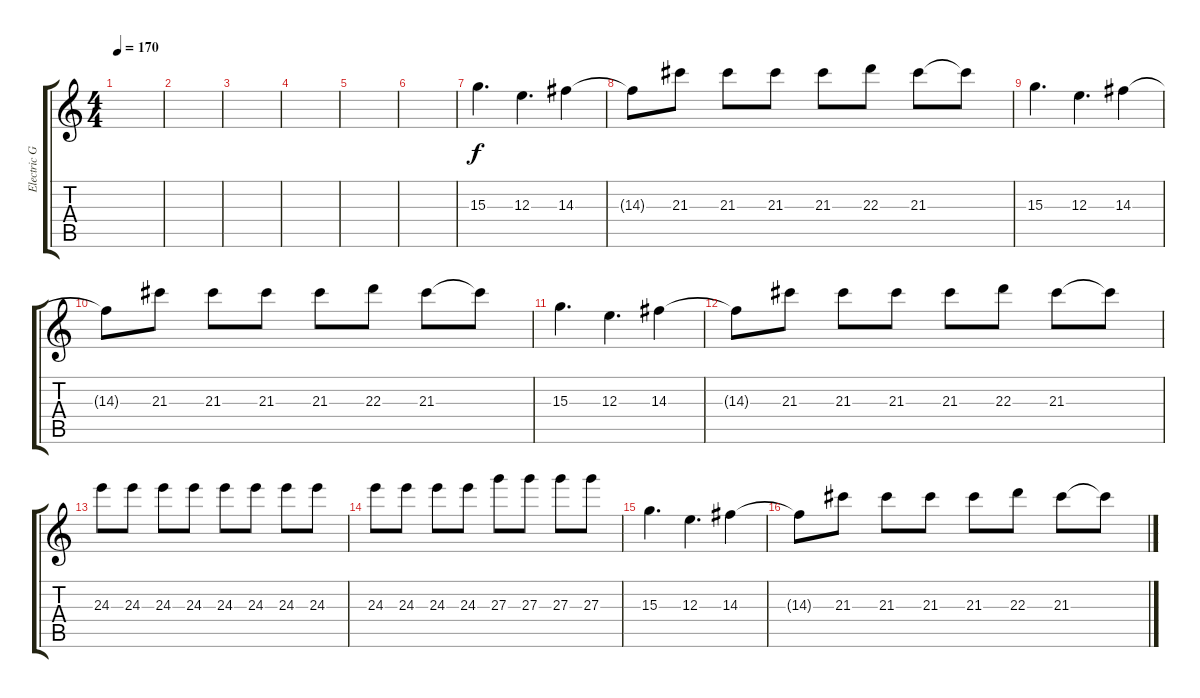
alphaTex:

\track ("Electric Guitar" "Electric G") {instrument overdrivenguitar}
\staff {score tabs}
\tuning (Db4 Ab3 E3 B2 Gb2 B1) {hide}
\ts (4 4)
\tempo 170
\clef g2
\ks c
|
|
|
|
|
|
15.3.4{d} 12.3.4{d} 14.3.4 |
14.3{t}.8 21.3.8 21.3.8 21.3.8 21.3.8 22.3.8 21.3.8 21.3{t}.8 |
15.3.4{d} 12.3.4{d} 14.3.4 |
14.3{t}.8 21.3.8 21.3.8 21.3.8 21.3.8 22.3.8 21.3.8 21.3{t}.8 |
15.3.4{d} 12.3.4{d} 14.3.4 |
14.3{t}.8 21.3.8 21.3.8 21.3.8 21.3.8 22.3.8 21.3.8 21.3{t}.8 |
24.3.8 24.3.8 24.3.8 24.3.8 24.3.8 24.3.8 24.3.8 24.3.8 |
24.3.8 24.3.8 24.3.8 24.3.8 27.3.8 27.3.8 27.3.8 27.3.8 |
15.3.4{d} 12.3.4{d} 14.3.4 |
14.3{t}.8 21.3.8 21.3.8 21.3.8 21.3.8 22.3.8 21.3.8 21.3{t}.8
